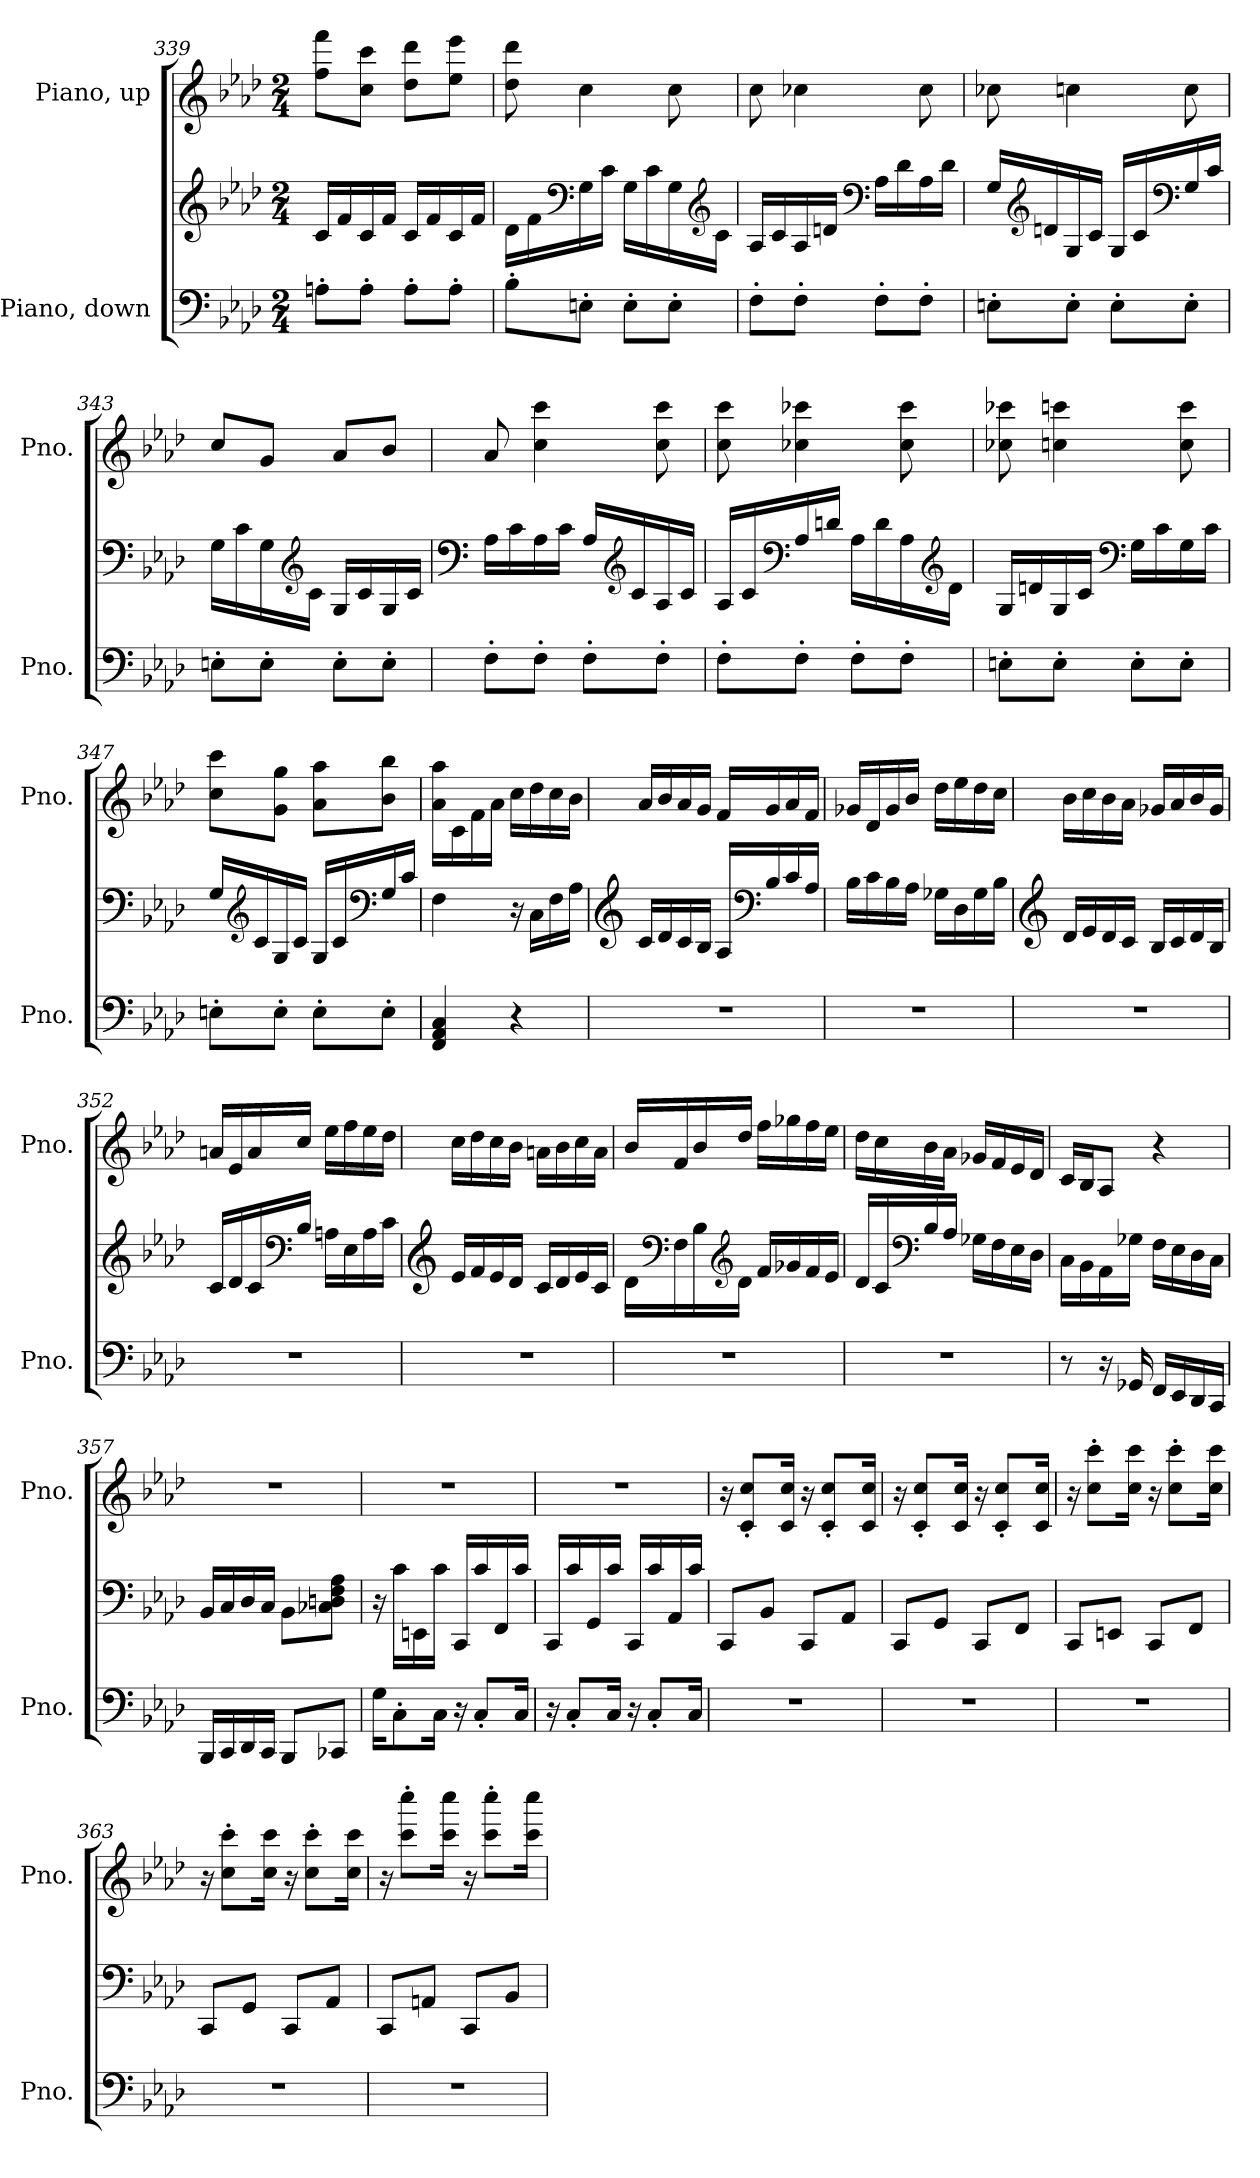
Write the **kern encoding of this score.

**kern	**kern	**kern
*part2	*part2	*part1
*staff3	*staff2	*staff1
*I"Piano, down	*	*I"Piano, up
*I'Pno.	*	*I'Pno.
*clefF4	*clefG2	*clefG2
*k[b-e-a-d-]	*k[b-e-a-d-]	*k[b-e-a-d-]
*M2/4	*M2/4	*M2/4
=339	=339	=339
8An'\L	16c/LL	8ff\ 8fff\L
.	16f/	.
8A'\J	16c/	8cc\ 8ccc\J
.	16f/JJ	.
8A'\L	16c/LL	8dd-\ 8ddd-\L
.	16f/	.
8A'\J	16c/	8ee-\ 8eee-\J
.	16f/JJ	.
!!LO:LB:g=z
=340	=340	=340
8B-'\L	16d-\LL	8dd-\ 8ddd-\
.	16f\	.
*	*clefF4	*
8En'\J	16G\	4cc\
.	16c\JJ	.
8E'\L	16G\LL	.
.	16c\	.
8E'\J	16G\	8cc\
*	*clefG2	*
.	16c\JJ	.
=341	=341	=341
8F'\L	16A-/LL	8cc\
.	16c/	.
8F'\J	16A-/	4cc-X\
.	16dn/JJ	.
*	*clefF4	*
8F'\L	16A-\LL	.
.	16d\	.
8F'\J	16A-\	8cc-\
.	16d\JJ	.
=342	=342	=342
8En'\L	16G/LL	8cc-X\
*	*clefG2	*
.	16dn/	.
8E'\J	16G/	4ccn\
.	16c/JJ	.
8E'\L	16G/LL	.
.	16c/	.
*	*clefF4	*
8E'\J	16G/	8cc\
.	16c/JJ	.
!!LO:LB:g=z
=343	=343	=343
8En'\L	16G\LL	8cc/L
.	16c\	.
8E'\J	16G\	8g/J
*	*clefG2	*
.	16c\JJ	.
8E'\L	16G/LL	8a-/L
.	16c/	.
8E'\J	16G/	8b-/J
.	16c/JJ	.
=344	=344	=344
*	*clefF4	*
8F'\L	16A-\LL	8a-/
.	16c\	.
8F'\J	16A-\	4cc\ 4ccc\
.	16c\JJ	.
8F'\L	16A-/LL	.
*	*clefG2	*
.	16c/	.
8F'\J	16A-/	8cc\ 8ccc\
.	16c/JJ	.
=345	=345	=345
8F'\L	16A-/LL	8cc\ 8ccc\
.	16c/	.
*	*clefF4	*
8F'\J	16A-/	4cc-X\ 4ccc-X\
.	16dn/JJ	.
8F'\L	16A-\LL	.
.	16d\	.
8F'\J	16A-\	8cc-\ 8ccc-\
*	*clefG2	*
.	16d\JJ	.
!!LO:PB:g=z
=346	=346	=346
8En'\L	16G/LL	8cc-X\ 8ccc-X\
.	16dn/	.
8E'\J	16G/	4ccn\ 4cccn\
.	16c/JJ	.
*	*clefF4	*
8E'\L	16G\LL	.
.	16c\	.
8E'\J	16G\	8cc\ 8ccc\
.	16c\JJ	.
=347	=347	=347
8En'\L	16G/LL	8cc\ 8ccc\L
*	*clefG2	*
.	16c/	.
8E'\J	16G/	8g\ 8gg\J
.	16c/JJ	.
8E'\L	16G/LL	8a-\ 8aa-\L
.	16c/	.
*	*clefF4	*
8E'\J	16G/	8b-\ 8bb-\J
.	16c/JJ	.
=348	=348	=348
4FF/ 4AA-/ 4C/	4F\	16a-\ 16aa-\LL
.	.	16c\
.	.	16f\
.	.	16a-\JJ
4r	16r	16cc\LL
.	16C\LL	16dd-\
.	16F\	16cc\
.	16A-\JJ	16b-\JJ
!!LO:LB:g=z
=349	=349	=349
*	*clefG2	*
2r	16c/LL	16a-/LL
.	16d-/	16b-/
.	16c/	16a-/
.	16B-/JJ	16g/JJ
.	16A-/LL	16f/LL
*	*clefF4	*
.	16B-/	16g/
.	16c/	16a-/
.	16A-/JJ	16f/JJ
=350	=350	=350
2r	16B-\LL	16g-X/LL
.	16c\	16d-/
.	16B-\	16g-/
.	16A-\JJ	16b-/JJ
.	16G-X\LL	16dd-\LL
.	16D-\	16ee-\
.	16G-\	16dd-\
.	16B-\JJ	16cc\JJ
=351	=351	=351
*	*clefG2	*
2r	16d-/LL	16b-\LL
.	16e-/	16cc\
.	16d-/	16b-\
.	16c/JJ	16a-\JJ
.	16B-/LL	16g-X/LL
.	16c/	16a-/
.	16d-/	16b-/
.	16B-/JJ	16g-/JJ
!!LO:LB:g=z
=352	=352	=352
2r	16c/LL	16an/LL
.	16d-/	16e-/
.	16c/	16a/
*	*clefF4	*
.	16B-/JJ	16cc/JJ
.	16An\LL	16ee-\LL
.	16E-\	16ff\
.	16A\	16ee-\
.	16c\JJ	16dd-\JJ
=353	=353	=353
*	*clefG2	*
2r	16e-/LL	16cc\LL
.	16f/	16dd-\
.	16e-/	16cc\
.	16d-/JJ	16b-\JJ
.	16c/LL	16an\LL
.	16d-/	16b-\
.	16e-/	16cc\
.	16c/JJ	16a\JJ
=354	=354	=354
2r	16d-\LL	16b-/LL
*	*clefF4	*
.	16F\	16f/
.	16B-\	16b-/
*	*clefG2	*
.	16d-\JJ	16dd-/JJ
.	16f/LL	16ff\LL
.	16g-X/	16gg-X\
.	16f/	16ff\
.	16e-/JJ	16ee-\JJ
!!LO:LB:g=z
=355	=355	=355
2r	16d-/LL	16dd-\LL
.	16c/	16cc\
*	*clefF4	*
.	16B-/	16b-\
.	16A-/JJ	16a-\JJ
.	16G-X\LL	16g-X/LL
.	16F\	16f/
.	16E-\	16e-/
.	16D-\JJ	16d-/JJ
=356	=356	=356
8r	16C\LL	16c/LL
.	16BB-\	16B-/J
16r	16AA-\	8A-/J
16GG-X/	16G-X\JJ	.
16FF/LL	16F\LL	4r
16EE-/	16E-\	.
16DD-/	16D-\	.
16CC/JJ	16C\JJ	.
=357	=357	=357
16BBB-/LL	16BB-/LL	2r
16CC/	16C/	.
16DD-/	16D-/	.
16CC/JJ	16C/JJ	.
8BBB-/L	8BB-\L	.
8CC-X/J	8C-X\ 8Dn\ 8F\ 8A-\J	.
!!LO:PB:g=z
=358	=358	=358
16G\KL	16r	2r
8C'\	16c\LL	.
.	16EEn\	.
16C\Jk	16c\JJ	.
16r	16CC/LL	.
8C'/L	16c/	.
.	16FF/	.
16C/Jk	16c/JJ	.
=359	=359	=359
16r	16CC/LL	2r
8C'/L	16c/	.
.	16GG/	.
16C/Jk	16c/JJ	.
16r	16CC/LL	.
8C'/L	16c/	.
.	16AA-/	.
16C/Jk	16c/JJ	.
=360	=360	=360
2r	8CC/L	16r
.	.	8c/' 8cc/'L
.	8BB-/J	.
.	.	16c/ 16cc/Jk
.	8CC/L	16r
.	.	8c/' 8cc/'L
.	8AA-/J	.
.	.	16c/ 16cc/Jk
=361	=361	=361
2r	8CC/L	16r
.	.	8c/' 8cc/'L
.	8GG/J	.
.	.	16c/ 16cc/Jk
.	8CC/L	16r
.	.	8c/' 8cc/'L
.	8FF/J	.
.	.	16c/ 16cc/Jk
=362	=362	=362
2r	8CC/L	16r
.	.	8cc\' 8ccc\'L
.	8EEn/J	.
.	.	16cc\ 16ccc\Jk
.	8CC/L	16r
.	.	8cc\' 8ccc\'L
.	8FF/J	.
.	.	16cc\ 16ccc\Jk
!!LO:LB:g=z
=363	=363	=363
2r	8CC/L	16r
.	.	8cc\' 8ccc\'L
.	8GG/J	.
.	.	16cc\ 16ccc\Jk
.	8CC/L	16r
.	.	8cc\' 8ccc\'L
.	8AA-/J	.
.	.	16cc\ 16ccc\Jk
=364	=364	=364
2r	8CC/L	16r
.	.	8ccc\' 8cccc\'L
.	8AAn/J	.
.	.	16ccc\ 16cccc\Jk
.	8CC/L	16r
.	.	8ccc\' 8cccc\'L
.	8BB-/J	.
.	.	16ccc\ 16cccc\Jk
=	=	=
*-	*-	*-
